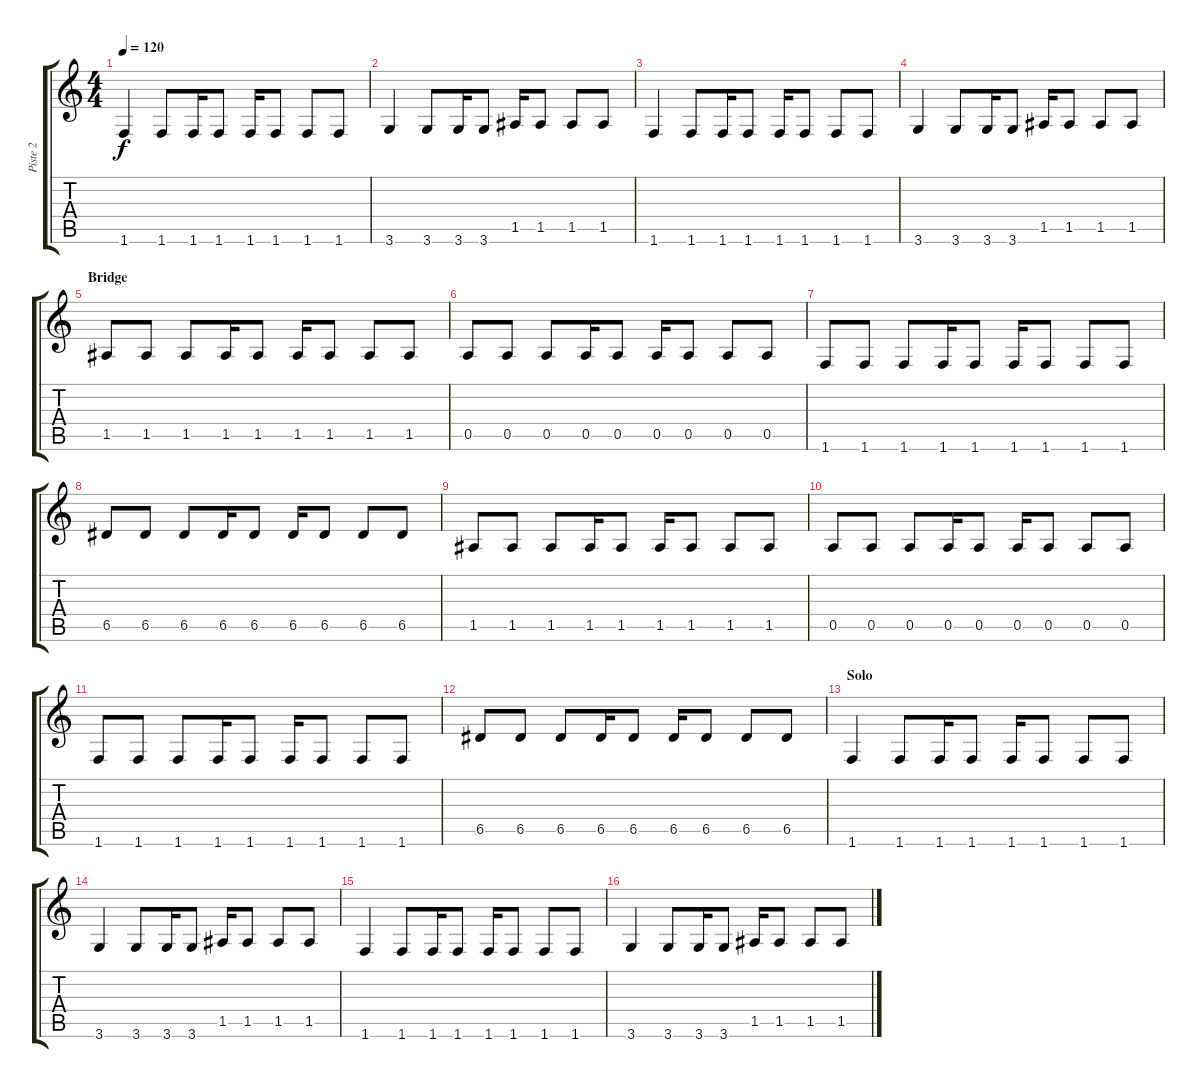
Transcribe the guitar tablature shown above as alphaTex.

\track ("Piste 2" "Piste 2") {instrument electricbasspick}
\staff {score tabs}
\tuning (E4 B3 G3 D3 A2 E2) {hide}
\ts (4 4)
\tempo 120
\clef g2
\ks c
1.6.4{dy f} 1.6.8 1.6.16 1.6.8 1.6.16 1.6.8 1.6.8 1.6.8 |
3.6.4 3.6.8 3.6.16 3.6.8 1.5.16 1.5.8 1.5.8 1.5.8 |
1.6.4 1.6.8 1.6.16 1.6.8 1.6.16 1.6.8 1.6.8 1.6.8 |
3.6.4 3.6.8 3.6.16 3.6.8 1.5.16 1.5.8 1.5.8 1.5.8 |
\section ("" "Bridge")
1.5.8 1.5.8 1.5.8 1.5.16 1.5.8 1.5.16 1.5.8 1.5.8 1.5.8 |
0.5.8 0.5.8 0.5.8 0.5.16 0.5.8 0.5.16 0.5.8 0.5.8 0.5.8 |
1.6.8 1.6.8 1.6.8 1.6.16 1.6.8 1.6.16 1.6.8 1.6.8 1.6.8 |
6.5.8 6.5.8 6.5.8 6.5.16 6.5.8 6.5.16 6.5.8 6.5.8 6.5.8 |
1.5.8 1.5.8 1.5.8 1.5.16 1.5.8 1.5.16 1.5.8 1.5.8 1.5.8 |
0.5.8 0.5.8 0.5.8 0.5.16 0.5.8 0.5.16 0.5.8 0.5.8 0.5.8 |
1.6.8 1.6.8 1.6.8 1.6.16 1.6.8 1.6.16 1.6.8 1.6.8 1.6.8 |
6.5.8 6.5.8 6.5.8 6.5.16 6.5.8 6.5.16 6.5.8 6.5.8 6.5.8 |
\section ("" "Solo")
1.6.4 1.6.8 1.6.16 1.6.8 1.6.16 1.6.8 1.6.8 1.6.8 |
3.6.4 3.6.8 3.6.16 3.6.8 1.5.16 1.5.8 1.5.8 1.5.8 |
1.6.4 1.6.8 1.6.16 1.6.8 1.6.16 1.6.8 1.6.8 1.6.8 |
3.6.4 3.6.8 3.6.16 3.6.8 1.5.16 1.5.8 1.5.8 1.5.8
